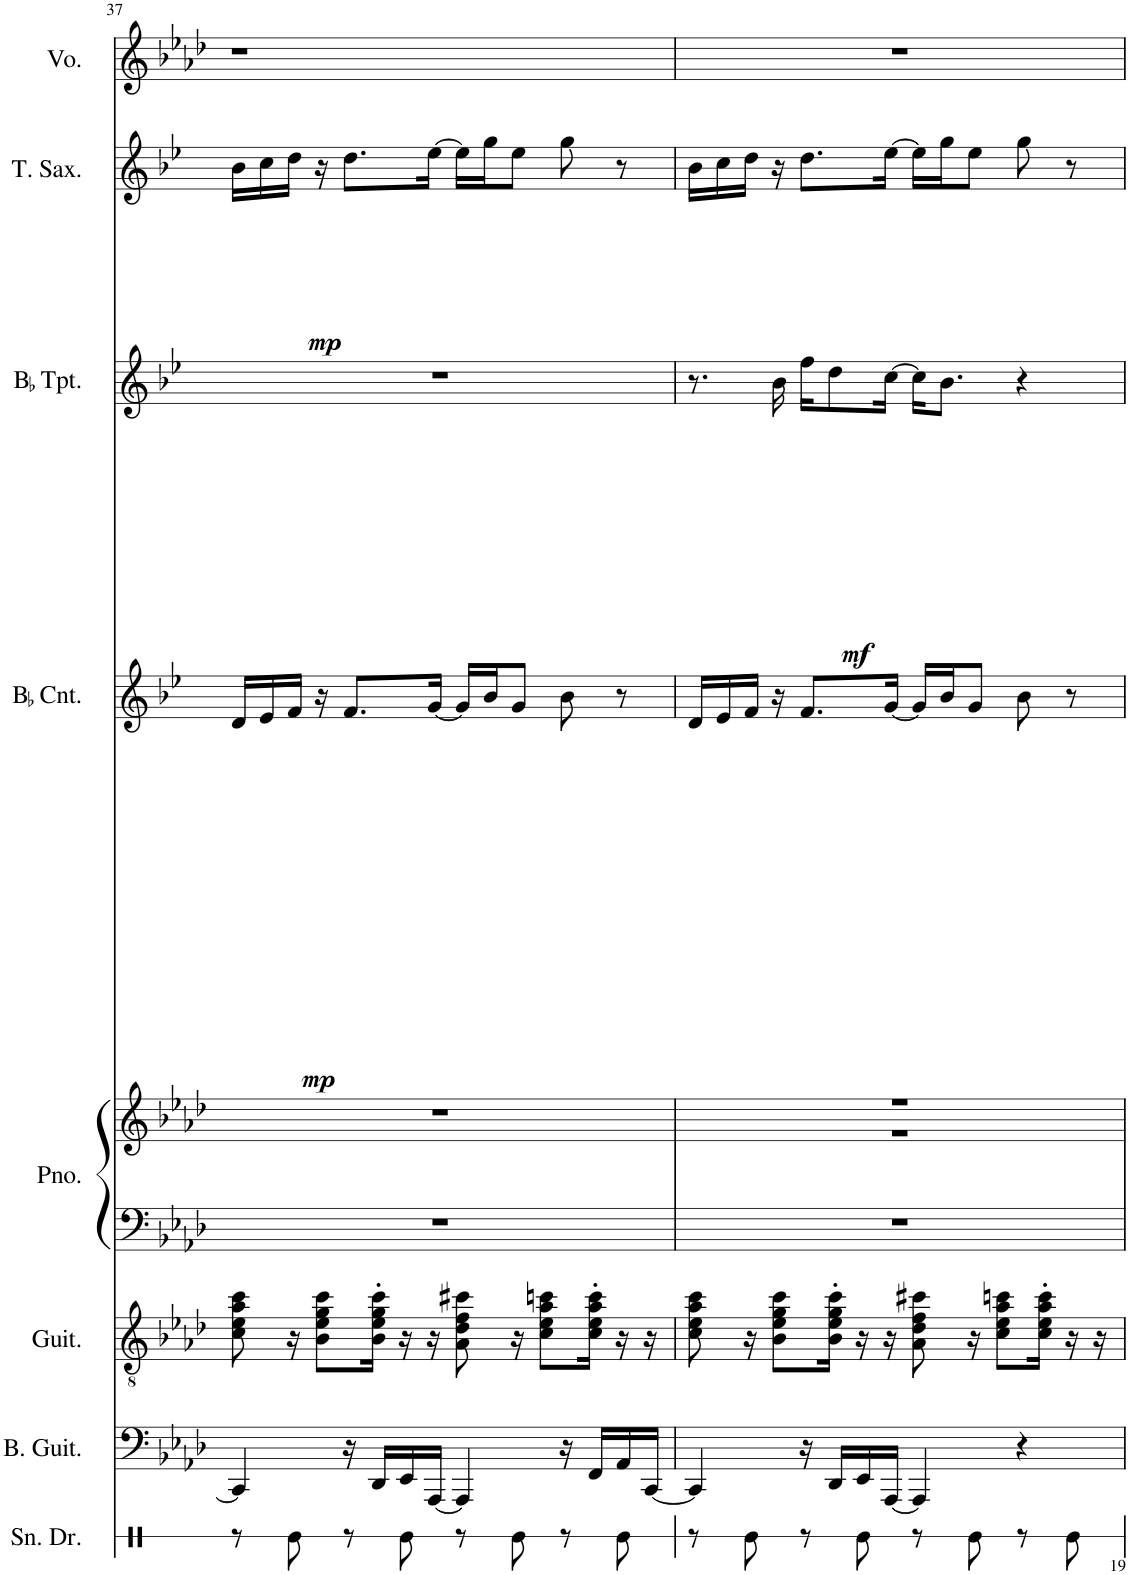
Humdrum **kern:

**kern	**kern	**kern	**kern	**kern	**kern	**dynam	**kern	**dynam	**kern	**dynam	**kern
*part8	*part7	*part6	*part5	*part5	*part4	*part4	*part3	*part3	*part2	*part2	*part1
*staff9	*staff8	*staff7	*staff6	*staff5	*staff4	*staff4	*staff3	*staff3	*staff2	*staff2	*staff1
*I"Snare Drum	*I"Bass Guitar	*I"Guitar	*I"Piano	*	*I"BaccidentalFlat Cornet	*	*I"BaccidentalFlat Trumpet	*	*I"Tenor Saxophone	*	*I"Vocal
*I'Sn. Dr.	*I'B. Guit.	*I'Guit.	*I'Pno.	*	*I'BaccidentalFlat Cnt.	*	*I'BaccidentalFlat Tpt.	*	*I'T. Sax.	*	*I'Vo.
!!LO:PB:g=z
*clefX	*clefF4	*clefGv2	*clefF4	*clefG2	*clefG2	*	*clefG2	*	*clefG2	*	*clefG2
*	*	*	*	*	*Trd1c2	*	*Trd1c2	*	*Trd8c14	*	*
*k[]	*k[b-e-a-d-]	*k[b-e-a-d-]	*k[b-e-a-d-]	*k[b-e-a-d-]	*k[b-e-]	*	*k[b-e-]	*	*k[b-e-]	*	*k[b-e-a-d-]
*M4/4	*M4/4	*M4/4	*M4/4	*M4/4	*M4/4	*	*M4/4	*	*M4/4	*	*M4/4
=37	=37	=37	=37	=37	=37	=37	=37	=37	=37	=37	=37
!	!	!	!	!	!	!LO:DY:b	!	!	!	!LO:DY:b	!
8r	4CC/]	8c\ 8e-\ 8a-\ 8cc\	1r	1r	16d/LL	mp	1r	.	16b-\LL	mp	1r
.	.	.	.	.	16e-/	.	.	.	16cc\	.	.
8Re\	.	16r	.	.	16f/JJ	.	.	.	16dd\JJ	.	.
.	.	8B-\ 8e-\ 8g\ 8cc\L	.	.	16r	.	.	.	16r	.	.
8r	16r	.	.	.	8.f/L	.	.	.	8.dd\L	.	.
.	16DD-/LL	16B-\' 16e-\' 16g\' 16cc\'Jk	.	.	.	.	.	.	.	.	.
8Re\	16EE-/	16r	.	.	.	.	.	.	.	.	.
.	[16AAA-/JJ	16r	.	.	[16g/Jk	.	.	.	[16ee-\Jk	.	.
8r	4AAA-/]	8A-\ 8d-\ 8f\ 8cc#X\	.	.	16g/LL]	.	.	.	16ee-\LL]	.	.
.	.	.	.	.	16b-/J	.	.	.	16gg\J	.	.
8Re\	.	16r	.	.	8g/J	.	.	.	8ee-\J	.	.
.	.	8c\ 8e-\ 8a-\ 8ccn\L	.	.	.	.	.	.	.	.	.
8r	16r	.	.	.	8b-\	.	.	.	8gg\	.	.
.	16FF/LL	16c\' 16e-\' 16a-\' 16cc\'Jk	.	.	.	.	.	.	.	.	.
8Re\	16AA-/	16r	.	.	8r	.	.	.	8r	.	.
.	[16CC/JJ	16r	.	.	.	.	.	.	.	.	.
=38	=38	=38	=38	=38	=38	=38	=38	=38	=38	=38	=38
*	*	*	*	*^	*	*	*	*	*	*	*
8r	4CC/]	8c\ 8e-\ 8a-\ 8cc\	1r	1r	1r	16d/LL	.	8.r	.	16b-\LL	.	1r
.	.	.	.	.	.	16e-/	.	.	.	16cc\	.	.
8Re\	.	16r	.	.	.	16f/JJ	.	.	.	16dd\JJ	.	.
!	!	!	!	!	!	!	!	!	!LO:DY:b	!	!	!
.	.	8B-\ 8e-\ 8g\ 8cc\L	.	.	.	16r	.	16b-\	mf	16r	.	.
8r	16r	.	.	.	.	8.f/L	.	16ff\KL	.	8.dd\L	.	.
.	16DD-/LL	16B-\' 16e-\' 16g\' 16cc\'Jk	.	.	.	.	.	8dd\	.	.	.	.
8Re\	16EE-/	16r	.	.	.	.	.	.	.	.	.	.
.	[16AAA-/JJ	16r	.	.	.	[16g/Jk	.	[16cc\Jk	.	[16ee-\Jk	.	.
8r	4AAA-/]	8A-\ 8d-\ 8f\ 8cc#X\	.	.	.	16g/LL]	.	16cc\KL]	.	16ee-\LL]	.	.
.	.	.	.	.	.	16b-/J	.	8.b-\J	.	16gg\J	.	.
8Re\	.	16r	.	.	.	8g/J	.	.	.	8ee-\J	.	.
.	.	8c\ 8e-\ 8a-\ 8ccn\L	.	.	.	.	.	.	.	.	.	.
8r	4r	.	.	.	.	8b-\	.	4r	.	8gg\	.	.
.	.	16c\' 16e-\' 16a-\' 16cc\'Jk	.	.	.	.	.	.	.	.	.	.
8Re\	.	16r	.	.	.	8r	.	.	.	8r	.	.
.	.	16r	.	.	.	.	.	.	.	.	.	.
*	*	*	*	*v	*v	*	*	*	*	*	*	*
=	=	=	=	=	=	=	=	=	=	=	=
*-	*-	*-	*-	*-	*-	*-	*-	*-	*-	*-	*-
